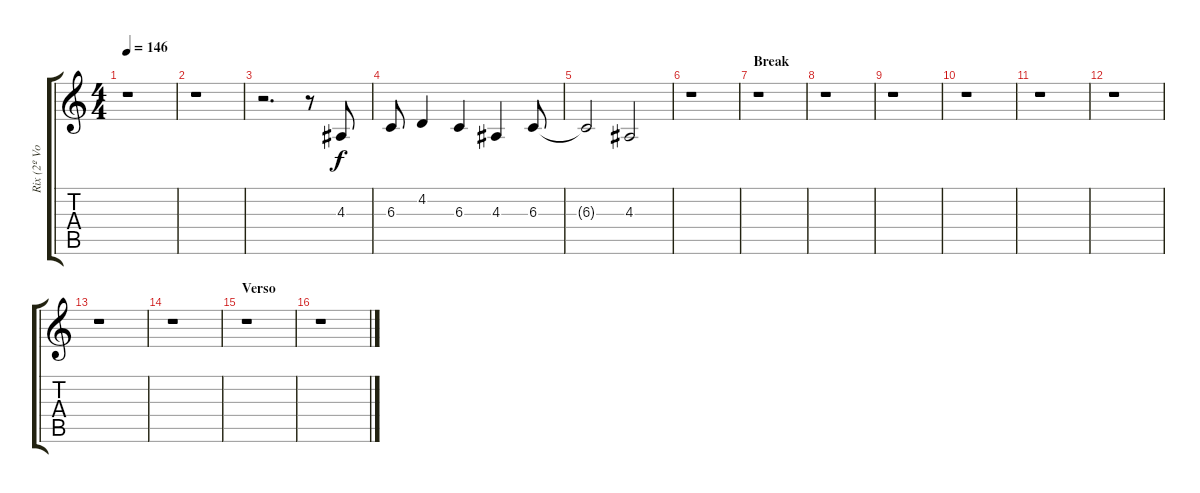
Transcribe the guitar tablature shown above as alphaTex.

\track ("Rix (2º Voz)" "Rix (2º Vo") {instrument lead2sawtooth}
\staff {score tabs}
\tuning (Eb4 Bb3 Gb3 Db3 Ab2 Eb2) {hide}
\ts (4 4)
\tempo 146
\clef g2
\ks c
r.1{dy f} |
r.1 |
r.2{d} r.8 4.3.8 |
6.3.8 4.2.4 6.3.4 4.3.4 6.3.8 |
6.3{t}.2 4.3.2 |
r.1 |
\section ("" "Break")
r.1 |
r.1 |
r.1 |
r.1 |
r.1 |
r.1 |
r.1 |
r.1 |
\section ("" "Verso")
r.1 |
r.1
